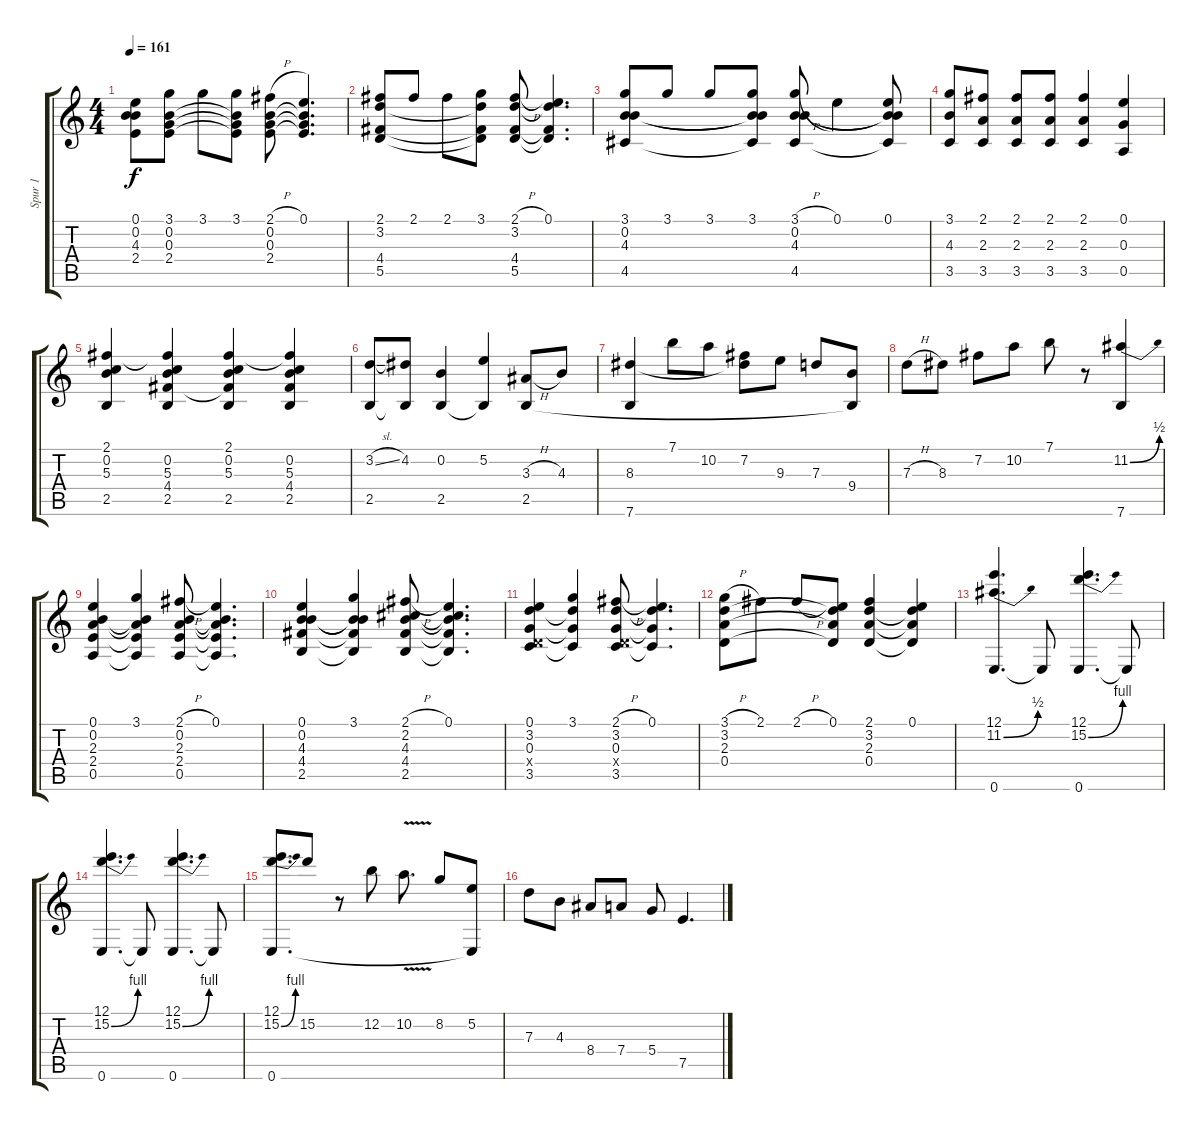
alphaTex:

\track ("Spur 1" "Spur 1") {instrument acousticguitarnylon}
\staff {score tabs}
\tuning (E4 B3 G3 D3 A2 E2) {hide}
\ts (4 4)
\tempo 161
\clef g2
\ks c
(0.1{t} 0.2 4.3 2.4).8{dy f} (3.1 0.2 0.3 2.4).8 3.1.8 (3.1 0.2{t} 0.3{t} 2.4{t}).8 (2.1{h} 0.2 0.3 2.4).8 (0.1 0.2{t} 0.3{t} 2.4{t}).4{d} |
(2.1 3.2 4.4 5.5).8 2.1.8 2.1.8 (3.1 3.2{t} 4.4{t} 5.5{t}).8 (2.1{h} 3.2 4.4 5.5).8 (0.1 3.2{t} 4.4{t} 5.5{t}).4{d} |
(3.1 0.2 4.3 4.5).8 3.1.8 3.1.8 (3.1 0.2{t} 4.3{t} 4.5{t}).8 (3.1{h} 0.2 4.3 4.5).8 0.1.4 (0.1 0.2{t} 4.3{t} 4.5{t}).8 |
(3.1 4.3 3.5).8 (2.1 2.3 3.5).8 (2.1 2.3 3.5).8 (2.1 2.3 3.5).8 (2.1 2.3 3.5).4 (0.1 0.3 0.5).4 |
(2.1 0.2 5.3 2.5).4 (2.1{t} 0.2 5.3 4.4 2.5).4 (2.1 0.2 5.3 4.4{t} 2.5).4 (2.1{t} 0.2 5.3 4.4 2.5).4 |
(3.2{sl} 2.5).8 (4.2 2.5{t}).8 (0.2 2.5).4 (5.2 2.5{t}).4 (3.3{h} 2.5).8 4.3.8 |
(8.3 7.6).4 7.1.8 10.2.8 (7.2 8.3{t}).8 9.3.8 7.3.8 (9.4 2.5{t}).8 |
7.3{h}.8 8.3.8 7.2.8 10.2.8 7.1.8 r.8 (11.2{be (bend 0 0 60 2)} 7.6).4 |
(0.1 0.2 2.3 2.4 0.5).4 (3.1 0.2{t} 2.3{t} 2.4{t} 0.5{t}).4 (2.1{h} 0.2 2.3 2.4 0.5).8 (0.1 0.2{t} 2.3{t} 2.4{t} 0.5{t}).4{d} |
(0.1 0.2 4.3 4.4 2.5).4 (3.1 0.2{t} 4.3{t} 4.4{t} 2.5{t}).4 (2.1{h} 2.2 4.3 4.4 2.5).8 (0.1 2.2{t} 4.3{t} 4.4{t} 2.5{t}).4{d} |
(0.1 3.2 0.3 0.4{x} 3.5).4 (3.1 3.2{t} 0.3{t} 3.5{t}).4 (2.1{h} 3.2 0.3 0.4{x} 3.5).8 (0.1 3.2{t} 0.3{t} 3.5{t}).4{d} |
(3.1{h} 3.2 2.3 0.4).8 2.1.8 2.1{h}.8 (0.1 3.2{t} 2.3{t} 0.4{t}).8 (2.1 3.2 2.3 0.4).4 (0.1 3.2{t} 2.3{t} 0.4{t}).4 |
(12.1 11.2{be (bend 0 0 60 2)} 0.6).4{d} 0.6{t}.8 (12.1 15.2{be (bend 0 0 60 4)} 0.6).4{d} 0.6{t}.8 |
(12.1 15.2{be (bend 0 0 60 4)} 0.6).4{d} 0.6{t}.8 (12.1 15.2{be (bend 0 0 60 4)} 0.6).4{d} 0.6{t}.8 |
(12.1 15.2{be (bend 0 0 60 4)} 0.6).8{d} 15.2.8 r.8 12.2.8 10.2{v}.8{d} 8.2.8 (5.2 0.6{t}).8 |
7.3.8 4.3.8 8.4.8 7.4.8 5.4.8 7.5{sl}.4{d}
